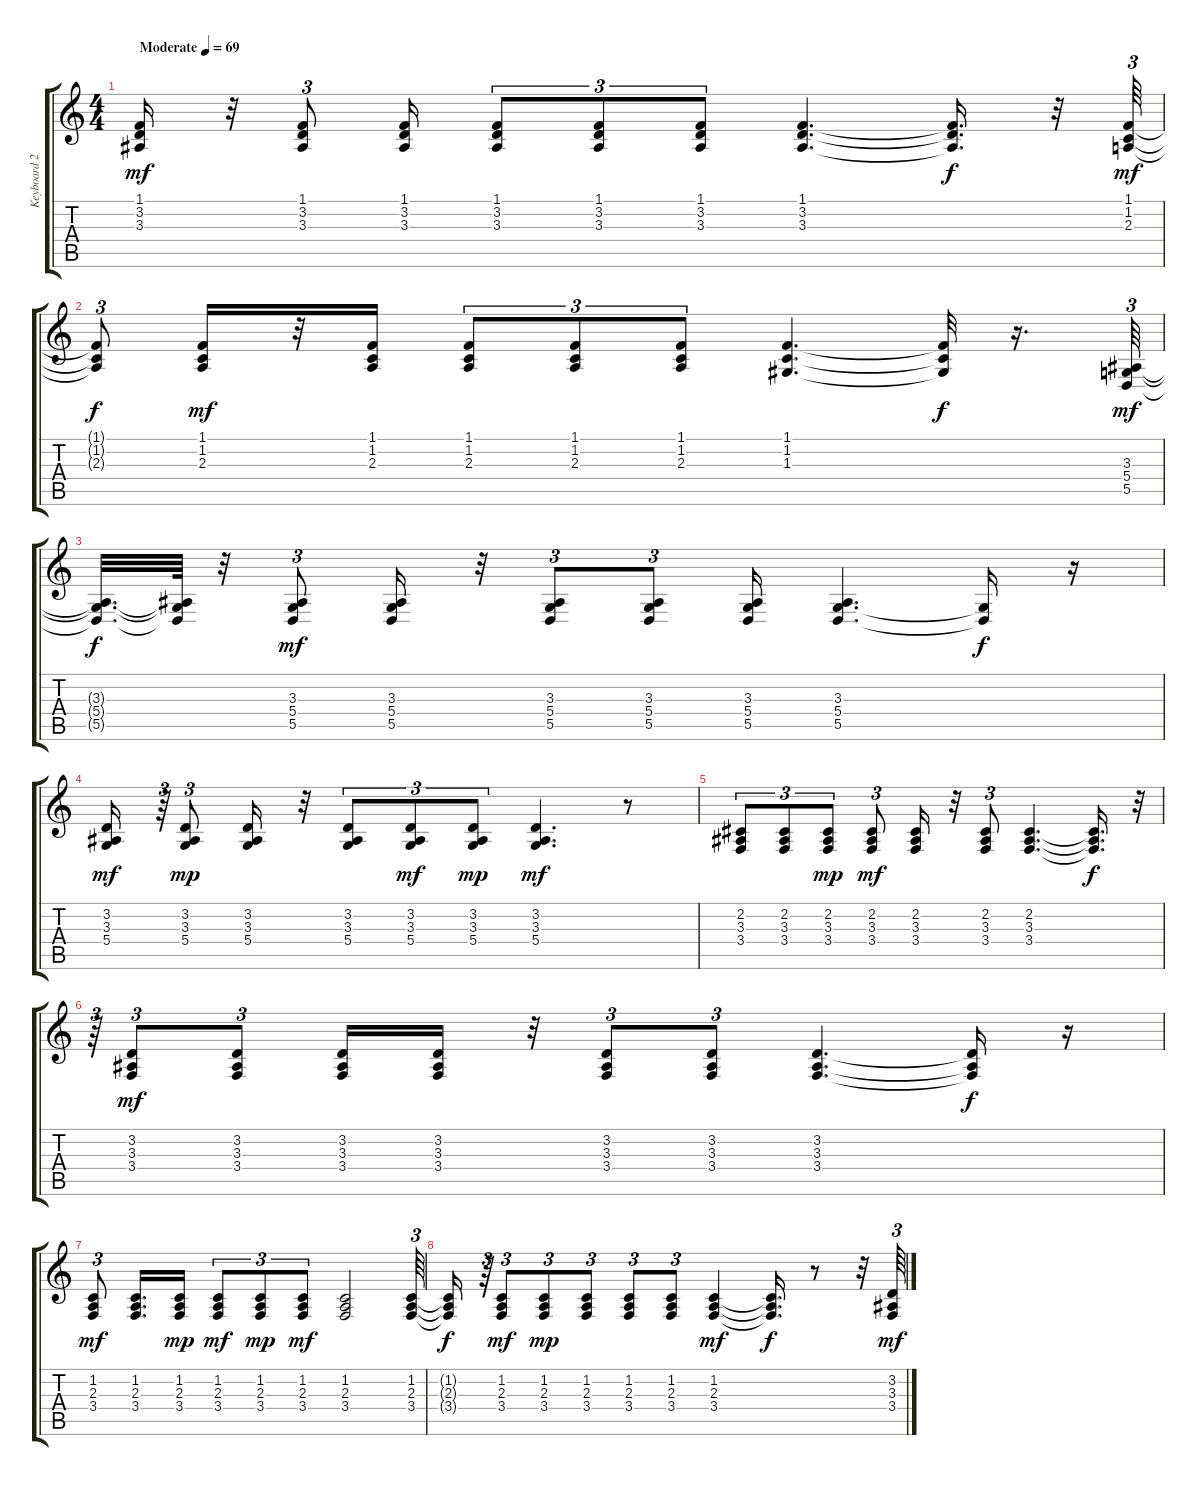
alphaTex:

\track ("Keyboard 2" "Keyboard 2") {instrument electricpiano2}
\staff {score tabs}
\tuning (E4 B3 G3 D3 A2 E2) {hide}
\ts (4 4)
\tempo (69 "Moderate")
\clef g2
\ks c
(1.1 3.2 3.3).16{dy mf instrument electricpiano2} r.32 (1.1 3.2 3.3).8{tu (3 2)} (1.1 3.2 3.3).16 (1.1 3.2 3.3).8{tu (3 2)} (1.1 3.2 3.3).8{tu (3 2)} (1.1 3.2 3.3).8{tu (3 2)} (1.1 3.2 3.3).4{d} (1.1{t} 3.2{t} 3.3{t}).16{d dy f} r.32 (1.1 1.2 2.3).64{tu (3 2) dy mf} |
(1.1{t} 1.2{t} 2.3{t}).8{tu (3 2) dy f} (1.1 1.2 2.3).16{dy mf} r.32 (1.1 1.2 2.3).16 (1.1 1.2 2.3).8{tu (3 2)} (1.1 1.2 2.3).8{tu (3 2)} (1.1 1.2 2.3).8{tu (3 2)} (1.1 1.2 1.3).4{d} (1.1{t} 1.2{t} 1.3{t}).32{dy f} r.16{d} (3.3 5.4 5.5).64{tu (3 2) dy mf} |
(3.3{t} 5.4{t} 5.5{t}).32{d dy f} (3.3{t} 5.4{t} 5.5{t}).64 r.32 (3.3 5.4 5.5).8{tu (3 2) dy mf} (3.3 5.4 5.5).16 r.32 (3.3 5.4 5.5).8{tu (3 2)} (3.3 5.4 5.5).8{tu (3 2)} (3.3 5.4 5.5).16 (3.3 5.4 5.5).4{d} (5.4{t} 5.5{t}).16{dy f} r.16 |
(3.2 3.3 5.4).16{dy mf} r.64{tu (3 2)} (3.2 3.3 5.4).8{tu (3 2) dy mp} (3.2 3.3 5.4).16 r.32 (3.2 3.3 5.4).8{tu (3 2)} (3.2 3.3 5.4).8{tu (3 2) dy mf} (3.2 3.3 5.4).8{tu (3 2) dy mp} (3.2 3.3 5.4).4{d dy mf} r.8 |
(2.2 3.3 3.4).8{tu (3 2)} (2.2 3.3 3.4).8{tu (3 2)} (2.2 3.3 3.4).8{tu (3 2) dy mp} (2.2 3.3 3.4).8{tu (3 2) dy mf} (2.2 3.3 3.4).16 r.32 (2.2 3.3 3.4).8{tu (3 2)} (2.2 3.3 3.4).4{d} (2.2{t} 3.3{t} 3.4{t}).16{d dy f} r.32{tu (3 2)} |
r.64{tu (3 2)} (3.2 3.3 3.4).8{tu (3 2) dy mf} (3.2 3.3 3.4).8{tu (3 2)} (3.2 3.3 3.4).16 (3.2 3.3 3.4).16 r.32 (3.2 3.3 3.4).8{tu (3 2)} (3.2 3.3 3.4).8{tu (3 2)} (3.2 3.3 3.4).4{d} (3.2{t} 3.3{t} 3.4{t}).16{dy f} r.16 |
(1.2 2.3 3.4).8{tu (3 2) dy mf} (1.2 2.3 3.4).16{d} (1.2 2.3 3.4).16{dy mp} (1.2 2.3 3.4).8{tu (3 2) dy mf} (1.2 2.3 3.4).8{tu (3 2) dy mp} (1.2 2.3 3.4).8{tu (3 2) dy mf} (1.2 2.3 3.4).2 (1.2 2.3 3.4).64{tu (3 2)} |
(1.2{t} 2.3{t} 3.4{t}).16{dy f} r.64{tu (3 2)} (1.2 2.3 3.4).8{tu (3 2) dy mf} (1.2 2.3 3.4).8{tu (3 2) dy mp} (1.2 2.3 3.4).8{tu (3 2)} (1.2 2.3 3.4).8{tu (3 2)} (1.2 2.3 3.4).8{tu (3 2)} (1.2 2.3 3.4).4{dy mf} (1.2{t} 2.3{t} 3.4{t}).16{d dy f} r.8 r.32 (3.2 3.3 3.4).64{tu (3 2) dy mf}
